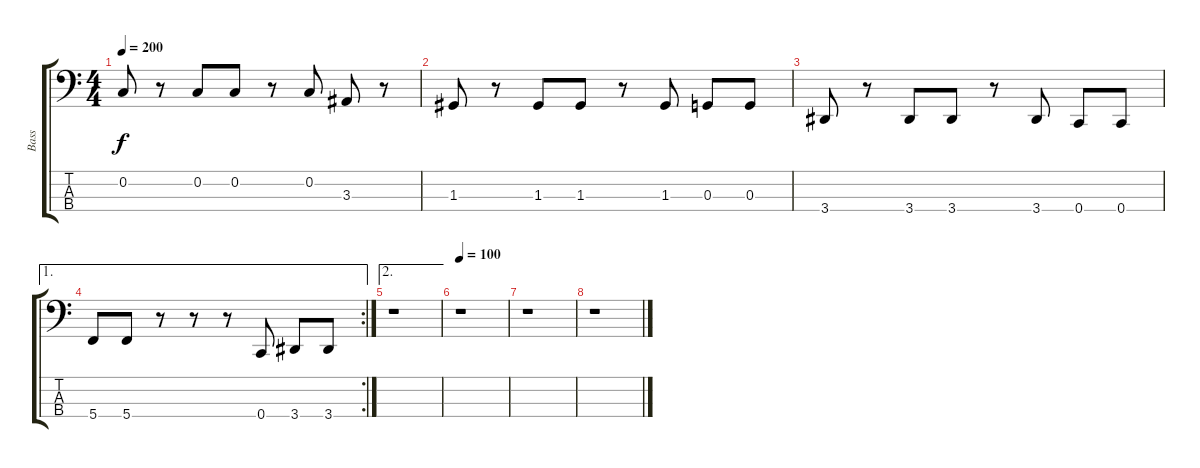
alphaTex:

\track ("Bass" "Bass") {instrument electricbassfinger}
\staff {score tabs}
\tuning (F2 C2 G1 C1) {hide}
\ts (4 4)
\tempo 200
\clef f4
\ks c
0.2.8{dy f} r.8 0.2.8 0.2.8 r.8 0.2.8 3.3.8 r.8 |
1.3.8 r.8 1.3.8 1.3.8 r.8 1.3.8 0.3.8 0.3.8 |
3.4.8 r.8 3.4.8 3.4.8 r.8 3.4.8 0.4.8 0.4.8 |
\ae 1
\rc 2
5.4.8 5.4.8 r.8 r.8 r.8 0.4.8 3.4.8 3.4.8 |
\ae 2
r.1 |
\tempo 100
r.1 |
r.1 |
r.1
